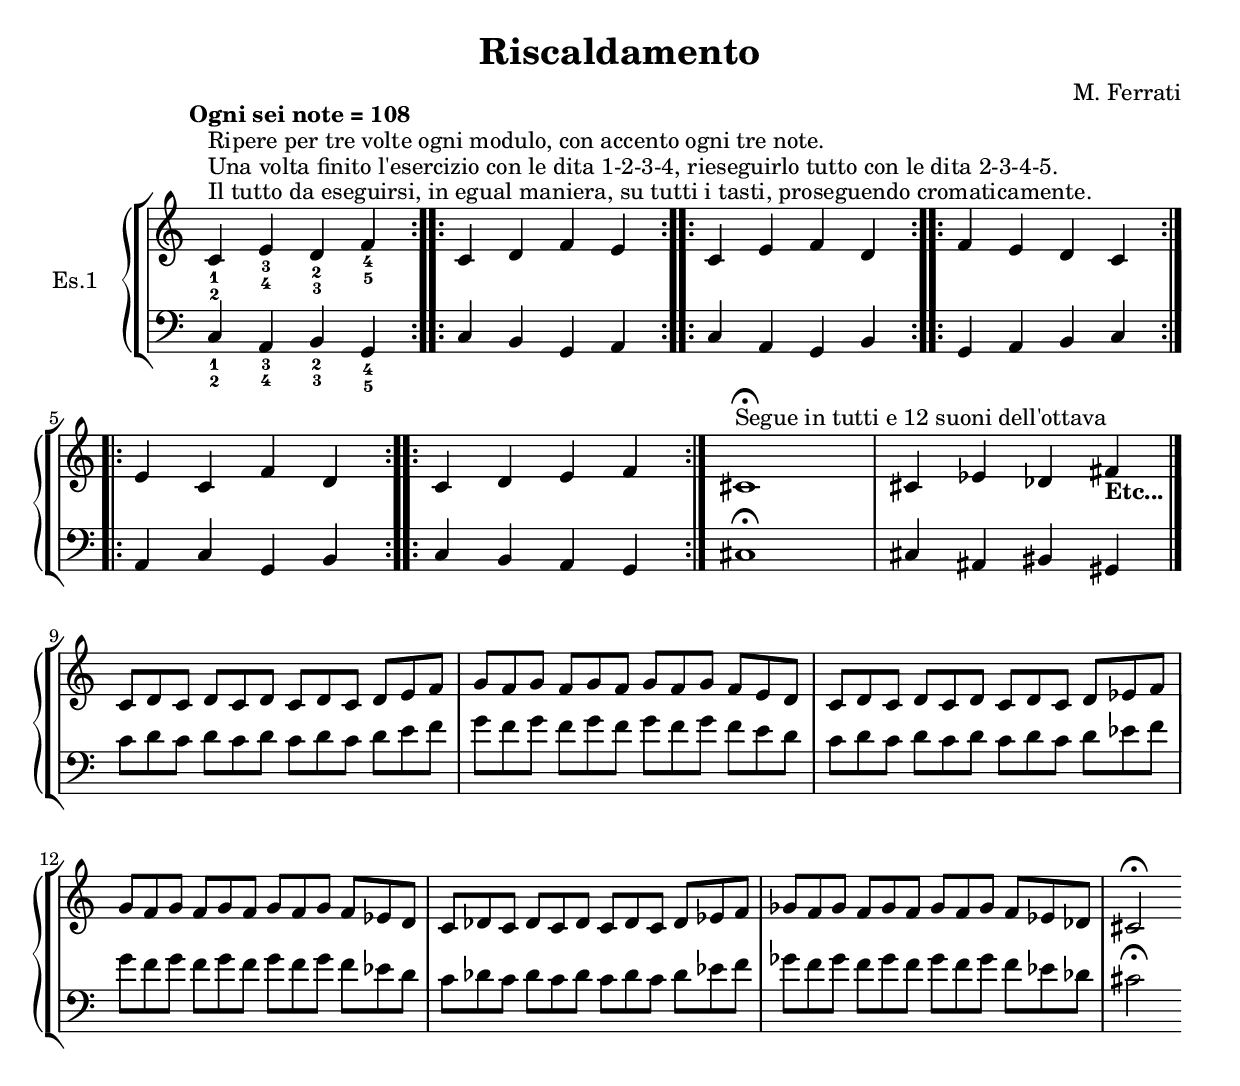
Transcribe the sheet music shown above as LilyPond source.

\header {
  title = "Riscaldamento"
  composer = "M. Ferrati"
}

primodx = \relative
	{
	\omit Staff.TimeSignature
	\tempo "Ogni sei note = 108"
	\clef treble
	\repeat volta 3 { c'^\markup{"Il tutto da eseguirsi, in egual maniera, su tutti i tasti, proseguendo cromaticamente."}^\markup{"Una volta finito l'esercizio con le dita 1-2-3-4, rieseguirlo tutto con le dita 2-3-4-5."}^\markup{"Ripere per tre volte ogni modulo, con accento ogni tre note."}_1_2 e_3_4 d_2_3 f_4_5 }
	\repeat volta 3 { c d f e }
	\repeat volta 3 { c e f d }
	\repeat volta 3 { f e d c }
	\repeat volta 3 { e c f d }
	\repeat volta 3 { c d e f }
	cis1^\markup{"Segue in tutti e 12 suoni dell'ottava"}\fermata
	cis4 ees des fis_\markup{\bold "Etc..."}\break \bar "|."
	}

primosx = \relative
	{
	\omit Staff.TimeSignature
	\clef bass
	\repeat volta 3 { c4_1_2 a_3_4 b_2_3 g_4_5 }
	\repeat volta 3 { c b g a }
	\repeat volta 3 { c a g b }
	\repeat volta 3 { g a b c }
	\repeat volta 3 { a c g b }
	\repeat volta 3 { c b a g }
	cis1\fermata
	cis4 ais bis gis \bar"|."
	}

secondodx = \relative 
	{
	\time 12/8	
	\omit Staff.TimeSignature
	\clef treble
	
	c'8 d c d c d c d c d e f
	g f g f g f g f g f e d
	c d c d c d c d c d ees f
	g f g f g f g f g f ees d
	c des c des c des c des c des ees f
	ges f ges f ges f ges f ges f ees des
	cis2\fermata
	}

secondosx = \relative
	{
	\omit Staff.TimeSignature
	\clef bass
	c'8 d c d c d c d c d e f
	g f g f g f g f g f e d
	c d c d c d c d c d ees f
	g f g f g f g f g f ees d
	c des c des c des c des c des ees f
	ges f ges f ges f ges f ges f ees des
	cis2\fermata
	}
	


\score {
	\new StaffGroup {
		<<
			\new PianoStaff	\with { instrumentName = "Es.1" }
				<<
					\new Staff = "primodx" \primodx
					\new Staff = "primosx" \primosx
				>>
		>>
		<<
			\new PianoStaff \with { instrumentName = "Es.2" }
				<<
					\new Staff = "secondodx" \secondodx
					\new Staff = "secondosx" \secondosx
				>>
		>>
	}
	\layout{}
}